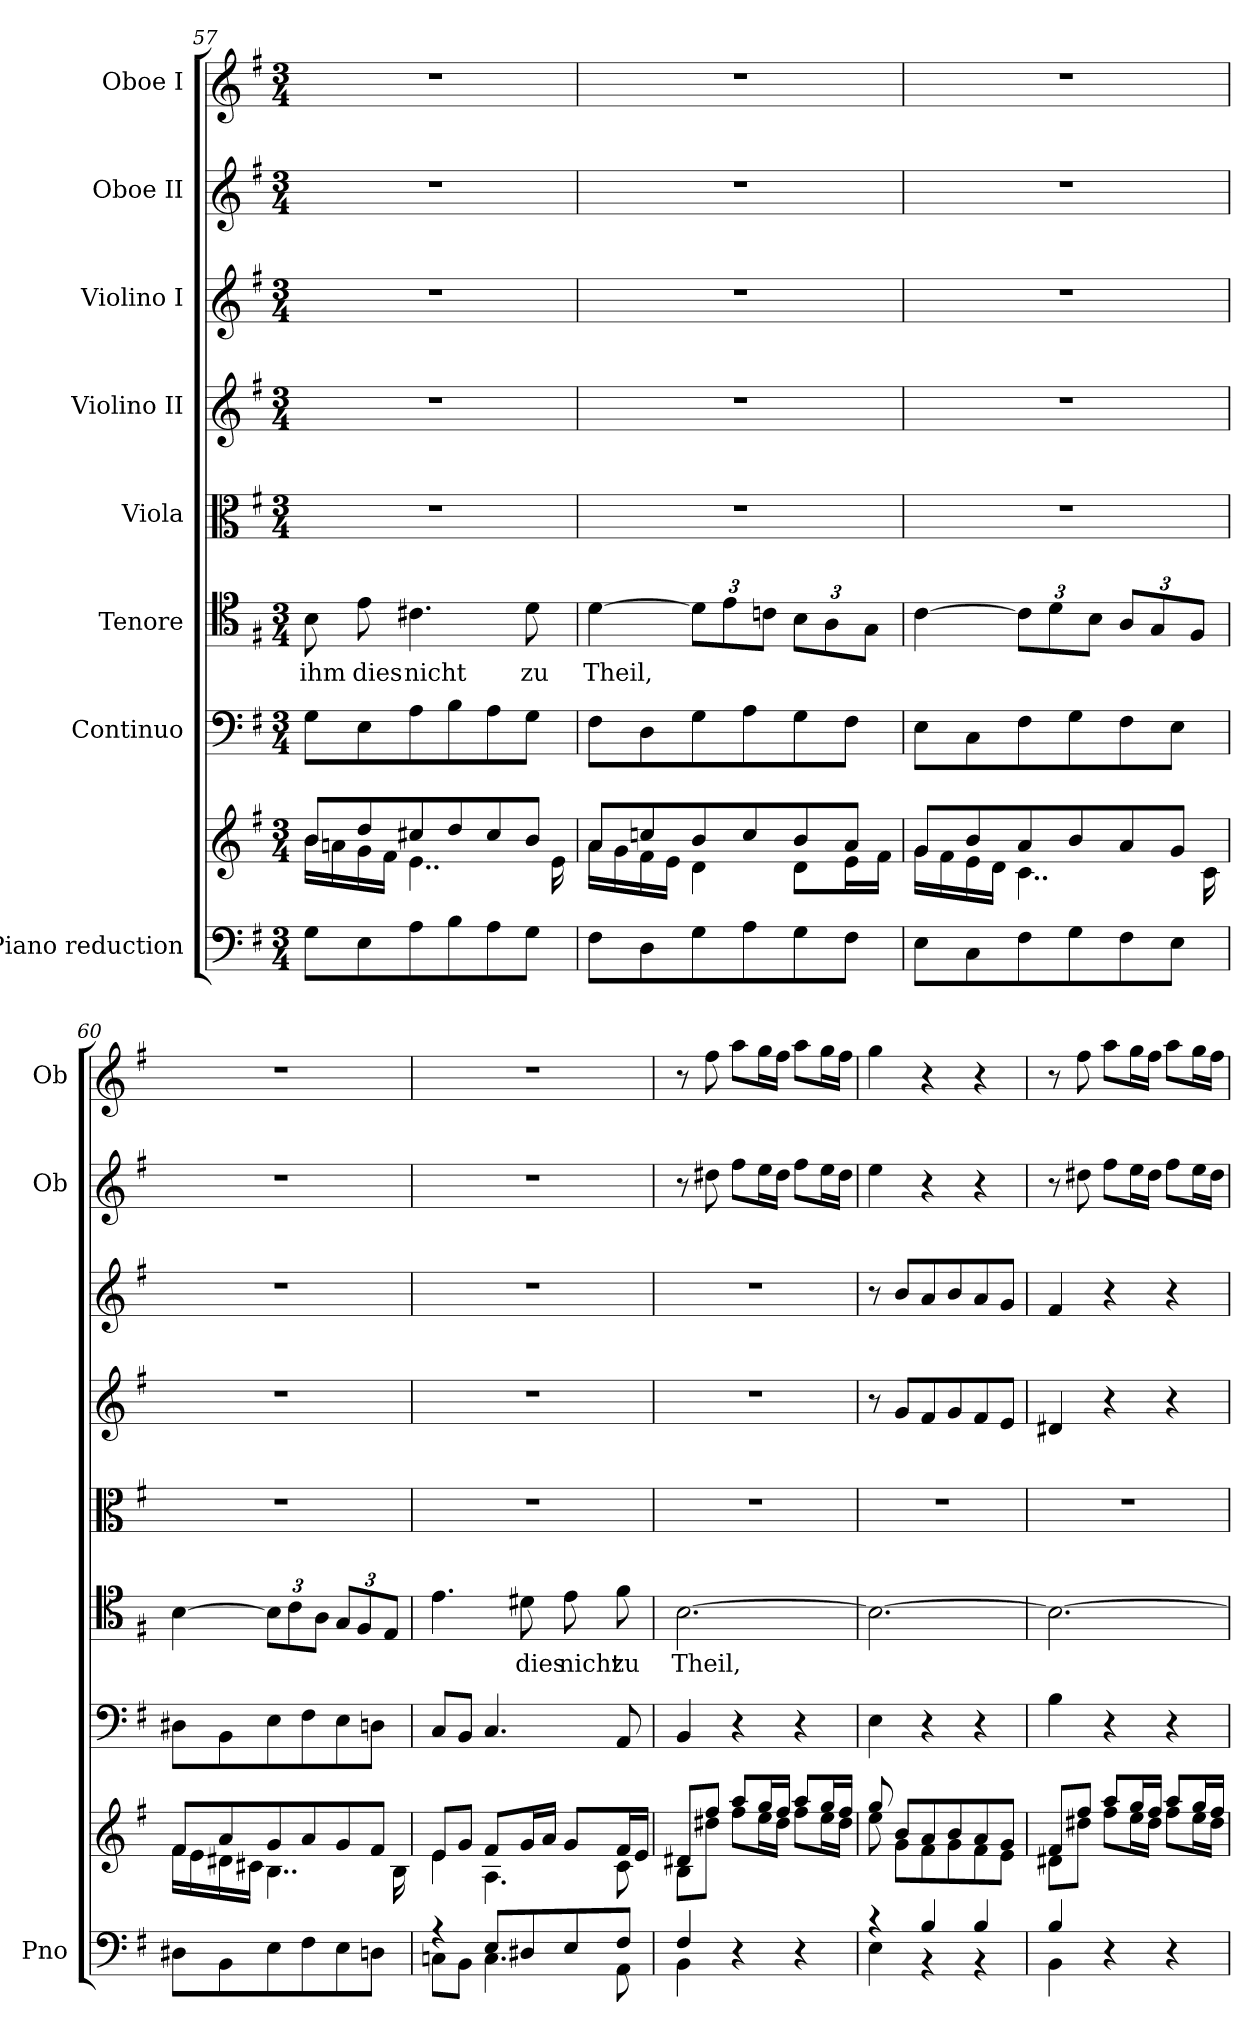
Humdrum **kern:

**kern	**kern	**kern	**kern	**text	**kern	**kern	**kern	**kern	**kern
*part8	*part8	*part7	*part6	*part6	*part5	*part4	*part3	*part2	*part1
*staff9	*staff8	*staff7	*staff6	*staff6	*staff5	*staff4	*staff3	*staff2	*staff1
*I"Piano reduction	*	*I"Continuo	*I"Tenore	*	*I"Viola	*I"Violino II	*I"Violino I	*I"Oboe II	*I"Oboe I
*I'Pno	*	*	*	*	*	*	*	*I'Ob	*I'Ob
*clefF4	*clefG2	*clefF4	*clefC4	*	*clefC3	*clefG2	*clefG2	*clefG2	*clefG2
*k[f#]	*k[f#]	*k[f#]	*k[f#]	*	*k[f#]	*k[f#]	*k[f#]	*k[f#]	*k[f#]
*M3/4	*M3/4	*M3/4	*M3/4	*	*M3/4	*M3/4	*M3/4	*M3/4	*M3/4
=57	=57	=57	=57	=57	=57	=57	=57	=57	=57
*	*^	*	*	*	*	*	*	*	*
!	!	!	!	!	!LO:LY:b	!	!	!	!	!
8G\L	8b/L	16b\LL	8G\L	8B\	ihm	2.r	2.r	2.r	2.r	2.r
.	.	16an\	.	.	.	.	.	.	.	.
!	!	!	!	!	!LO:LY:b	!	!	!	!	!
8E\	8dd/	16g\	8E\	8e\	dies	.	.	.	.	.
.	.	16f#\JJ	.	.	.	.	.	.	.	.
!	!	!	!	!	!LO:LY:b	!	!	!	!	!
8A\	8cc#X/	4..e\	8A\	4.c#X\	nicht	.	.	.	.	.
8B\	8dd/	.	8B\	.	.	.	.	.	.	.
8A\	8cc#/	.	8A\	.	.	.	.	.	.	.
!	!	!	!	!	!LO:LY:b	!	!	!	!	!
8G\J	8b/J	.	8G\J	8d\	zu	.	.	.	.	.
.	.	16e\	.	.	.	.	.	.	.	.
!!LO:PB:g=z
=58	=58	=58	=58	=58	=58	=58	=58	=58	=58	=58
!	!	!	!	!	!LO:LY:b	!	!	!	!	!
8F#\L	8a/L	16a\LL	8F#\L	[4d\	Theil,	2.r	2.r	2.r	2.r	2.r
.	.	16g\	.	.	.	.	.	.	.	.
8D\	8ccn/	16f#\	8D\	.	.	.	.	.	.	.
.	.	16e\JJ	.	.	.	.	.	.	.	.
8G\	8b/	4d\	8G\	12d\L]	.	.	.	.	.	.
.	.	.	.	12e\	.	.	.	.	.	.
8A\	8cc/	.	8A\	.	.	.	.	.	.	.
.	.	.	.	12cn\J	.	.	.	.	.	.
8G\	8b/	8d\L	8G\	12B\L	.	.	.	.	.	.
.	.	.	.	12A\	.	.	.	.	.	.
8F#\J	8a/J	16e\L	8F#\J	.	.	.	.	.	.	.
.	.	.	.	12G\J	.	.	.	.	.	.
.	.	16f#\JJ	.	.	.	.	.	.	.	.
=59	=59	=59	=59	=59	=59	=59	=59	=59	=59	=59
8E\L	8g/L	16g\LL	8E\L	[4c\	.	2.r	2.r	2.r	2.r	2.r
.	.	16f#\	.	.	.	.	.	.	.	.
8C\	8b/	16e\	8C\	.	.	.	.	.	.	.
.	.	16d\JJ	.	.	.	.	.	.	.	.
8F#\	8a/	4..c\	8F#\	12c\L]	.	.	.	.	.	.
.	.	.	.	12d\	.	.	.	.	.	.
8G\	8b/	.	8G\	.	.	.	.	.	.	.
.	.	.	.	12B\J	.	.	.	.	.	.
*	*	*	*	*Xbrackettup	*	*	*	*	*	*
8F#\	8a/	.	8F#\	12A/L	.	.	.	.	.	.
.	.	.	.	12G/	.	.	.	.	.	.
8E\J	8g/J	.	8E\J	.	.	.	.	.	.	.
.	.	.	.	12F#/J	.	.	.	.	.	.
.	.	16c\	.	.	.	.	.	.	.	.
=60	=60	=60	=60	=60	=60	=60	=60	=60	=60	=60
8D#X\L	8f#/L	16f#\LL	8D#X\L	[4B\	.	2.r	2.r	2.r	2.r	2.r
.	.	16e\	.	.	.	.	.	.	.	.
8BB\	8a/	16d#X\	8BB\	.	.	.	.	.	.	.
.	.	16c#X\JJ	.	.	.	.	.	.	.	.
*	*	*	*	*brackettup	*	*	*	*	*	*
8E\	8g/	4..B\	8E\	12B\L]	.	.	.	.	.	.
.	.	.	.	12c\	.	.	.	.	.	.
8F#\	8a/	.	8F#\	.	.	.	.	.	.	.
.	.	.	.	12A\J	.	.	.	.	.	.
*	*	*	*	*Xbrackettup	*	*	*	*	*	*
8E\	8g/	.	8E\	12G/L	.	.	.	.	.	.
.	.	.	.	12F#/	.	.	.	.	.	.
8Dn\J	8f#/J	.	8Dn\J	.	.	.	.	.	.	.
.	.	.	.	12E/J	.	.	.	.	.	.
.	.	16B\	.	.	.	.	.	.	.	.
=61	=61	=61	=61	=61	=61	=61	=61	=61	=61	=61
*^	*	*	*	*	*	*	*	*	*	*
4r	8Cn\L	8e/L	4e\	8C/L	4.e\	.	2.r	2.r	2.r	2.r	2.r
.	8BB\J	8g/J	.	8BB/J	.	.	.	.	.	.	.
8E/L	4.C\	8f#/L	4.A\	4.C/	.	.	.	.	.	.	.
!	!	!	!	!	!	!LO:LY:b	!	!	!	!	!
8D#X/	.	16g/L	.	.	8d#X\	dies	.	.	.	.	.
.	.	16a/JJ	.	.	.	.	.	.	.	.	.
!	!	!	!	!	!	!LO:LY:b	!	!	!	!	!
8E/	.	8g/L	.	.	8e\	nicht	.	.	.	.	.
!	!	!	!	!	!	!LO:LY:b	!	!	!	!	!
8F#/J	8AA\	16f#/L	8c\	8AA/	8f#\	zu	.	.	.	.	.
.	.	16e/JJ	.	.	.	.	.	.	.	.	.
=62	=62	=62	=62	=62	=62	=62	=62	=62	=62	=62	=62
!	!	!	!	!	!	!LO:LY:b	!	!	!	!	!
4F#/	4BB\	8d#X/L	8B\L	4BB/	[2.B\	Theil,	2.r	2.r	2.r	8r	8r
.	.	8ff#/J	8dd#X\J	.	.	.	.	.	.	8dd#X\	8ff#\
4r	4ryy	8aa/L	8ff#\L	4r	.	.	.	.	.	8ff#\L	8aa\L
.	.	16gg/L	16ee\L	.	.	.	.	.	.	16ee\L	16gg\L
.	.	16ff#/JJ	16dd#\JJ	.	.	.	.	.	.	16dd#\JJ	16ff#\JJ
4r	4ryy	8aa/L	8ff#\L	4r	.	.	.	.	.	8ff#\L	8aa\L
.	.	16gg/L	16ee\L	.	.	.	.	.	.	16ee\L	16gg\L
.	.	16ff#/JJ	16dd#\JJ	.	.	.	.	.	.	16dd#\JJ	16ff#\JJ
=63	=63	=63	=63	=63	=63	=63	=63	=63	=63	=63	=63
4r	4E\	8gg/	8ee\	4E\	2.B\_	.	2.r	8r	8r	4ee\	4gg\
.	.	8b/L	8g\L	.	.	.	.	8g/L	8b/L	.	.
4B/	4r	8a/	8f#\	4r	.	.	.	8f#/	8a/	4r	4r
.	.	8b/	8g\	.	.	.	.	8g/	8b/	.	.
4B/	4r	8a/	8f#\	4r	.	.	.	8f#/	8a/	4r	4r
.	.	8g/J	8e\J	.	.	.	.	8e/J	8g/J	.	.
=64	=64	=64	=64	=64	=64	=64	=64	=64	=64	=64	=64
4B/	4BB\	8f#/L	8d#X\L	4B\	2.B\_	.	2.r	4d#X/	4f#/	8r	8r
.	.	8ff#/J	8dd#X\J	.	.	.	.	.	.	8dd#X\	8ff#\
4r	4ryy	8aa/L	8ff#\L	4r	.	.	.	4r	4r	8ff#\L	8aa\L
.	.	16gg/L	16ee\L	.	.	.	.	.	.	16ee\L	16gg\L
.	.	16ff#/JJ	16dd#\JJ	.	.	.	.	.	.	16dd#\JJ	16ff#\JJ
4r	4ryy	8aa/L	8ff#\L	4r	.	.	.	4r	4r	8ff#\L	8aa\L
.	.	16gg/L	16ee\L	.	.	.	.	.	.	16ee\L	16gg\L
.	.	16ff#/JJ	16dd#\JJ	.	.	.	.	.	.	16dd#\JJ	16ff#\JJ
*v	*v	*	*	*	*	*	*	*	*	*	*
*	*v	*v	*	*	*	*	*	*	*	*
=	=	=	=	=	=	=	=	=	=
*-	*-	*-	*-	*-	*-	*-	*-	*-	*-
